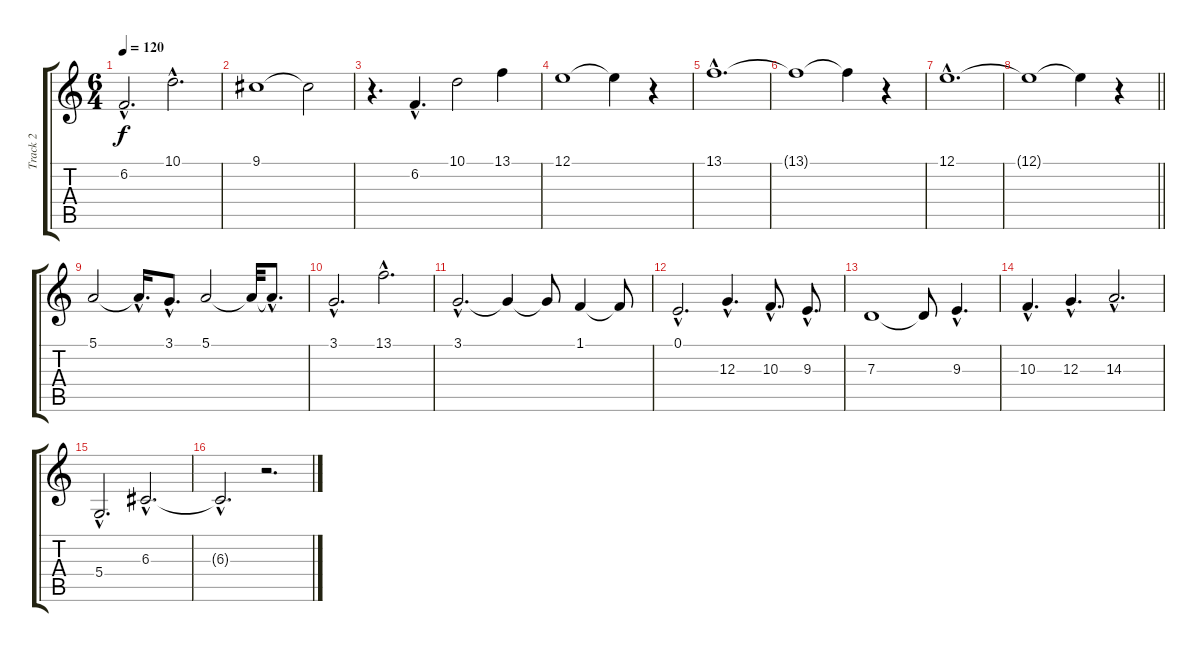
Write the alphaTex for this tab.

\track ("Track 2" "Track 2") {instrument synthvoice}
\staff {score tabs}
\tuning (E4 B3 G3 D3 A2 E2) {hide}
\ts (6 4)
\tempo 120
\clef g2
\ks c
6.2{hac}.2{d dy f} 10.1{hac}.2{d} |
9.1.1 9.1{t}.2 |
r.4{d} 6.2{hac}.4{d} 10.1.2 13.1.4 |
12.1.1 12.1{t}.4 r.4 |
13.1{hac}.1{d} |
13.1{t}.1 13.1{t}.4 r.4 |
12.1{hac}.1{d} |
\barLineRight lightlight
12.1{t}.1 12.1{t}.4 r.4 |
5.1.2{volume 7} 5.1{hac t}.16{d} 3.1{hac}.8{d} 5.1.2 5.1{t}.32 5.1{hac t}.8{d} |
3.1{hac}.2{d} 13.1{hac}.2{d} |
3.1{hac}.2{d} 3.1{t}.4 3.1{t}.8 1.1.4 1.1{t}.8 |
0.1{hac}.2{d} 12.3{hac}.4{d} 10.3{hac}.8{d} 9.3{hac}.8{d} |
7.3.1 7.3{t}.8 9.3{hac}.4{d} |
10.3{hac}.4{d} 12.3{hac}.4{d} 14.3{hac}.2{d} |
5.4{hac}.2{d} 6.3{hac}.2{d} |
6.3{hac t}.2{d} r.2{d}
